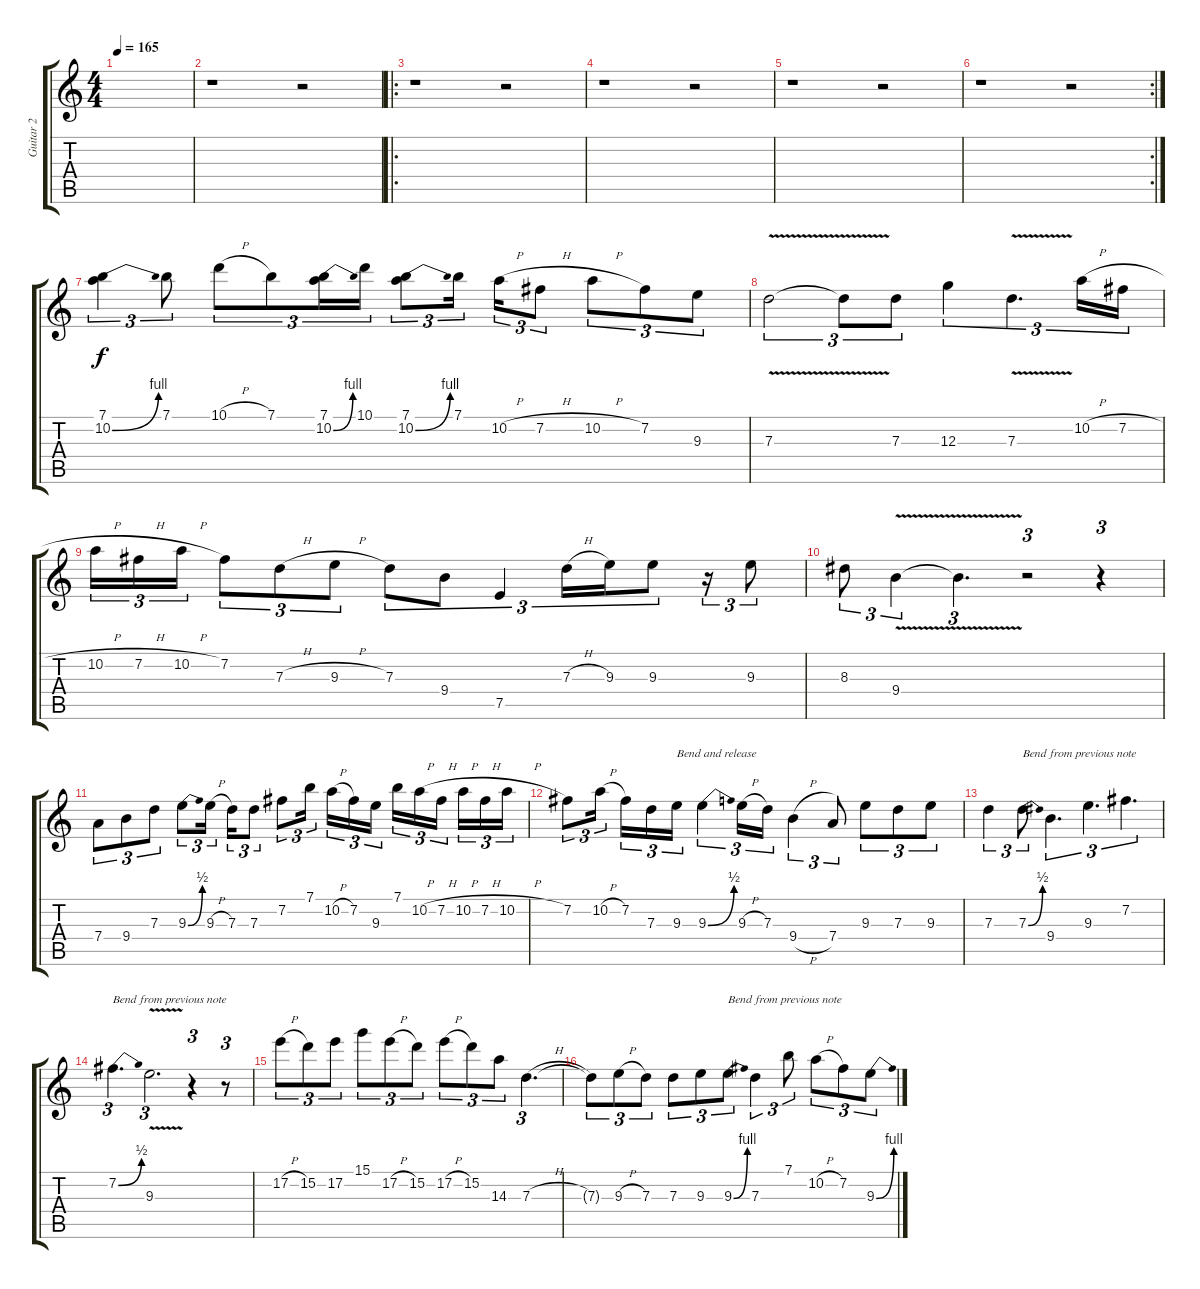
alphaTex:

\track ("Guitar 2" "Guitar 2") {instrument distortionguitar}
\staff {score tabs}
\tuning (E4 B3 G3 D3 A2 E2) {hide}
\ts (4 4)
\tempo 165
\clef g2
\ks c
|
r.1 r.2 |
\ro
r.1 r.2 |
r.1 r.2 |
r.1 r.2 |
\rc 2
r.1 r.2 |
(7.1 10.2{be (bend 0 0 60 4)}).4{tu (3 2)} 7.1.8{tu (3 2)} 10.1{h}.8{tu (3 2)} 7.1.8{tu (3 2)} (7.1 10.2{be (bend 0 0 60 4)}).16{tu (3 2)} 10.1.16{tu (3 2)} (7.1 10.2{be (bend 0 0 60 4)}).8{tu (3 2)} 7.1.16{tu (3 2) beam splitsecondary} 10.2{h}.16{tu (3 2)} 7.2{h}.8{tu (3 2)} 10.2{h}.8{tu (3 2)} 7.2.8{tu (3 2)} 9.3.8{tu (3 2)} |
7.3{v}.2{tu (3 2)} 7.3{t}.8{tu (3 2)} 7.3.8{tu (3 2)} 12.3.4{tu (3 2)} 7.3{v}.4{d tu (3 2)} 10.2{h}.16{tu (3 2)} 7.2{h}.16{tu (3 2)} |
10.2{h}.16{tu (3 2)} 7.2{h}.16{tu (3 2)} 10.2{h}.16{tu (3 2)} 7.2.8{tu (3 2)} 7.3{h}.8{tu (3 2)} 9.3{h}.8{tu (3 2)} 7.3.8{tu (3 2)} 9.4.8{tu (3 2)} 7.5.4{tu (3 2)} 7.3{h}.16{tu (3 2)} 9.3.16{tu (3 2)} 9.3.8{tu (3 2)} r.16{tu (3 2)} 9.3.8{tu (3 2)} |
8.3.8{tu (3 2)} 9.4{v}.4{tu (3 2)} 9.4{t}.4{d tu (3 2)} r.2{tu (3 2)} r.4{tu (3 2)} |
7.4.8{tu (3 2)} 9.4.8{tu (3 2)} 7.3.8{tu (3 2)} 9.3{be (bend 0 0 60 2)}.8{tu (3 2)} 9.3{h}.16{tu (3 2) beam splitsecondary} 7.3.16{tu (3 2)} 7.3.8{tu (3 2)} 7.2.8{tu (3 2)} 7.1.16{tu (3 2) beam splitsecondary} 10.2{h}.16{tu (3 2)} 7.2.16{tu (3 2)} 9.3.16{tu (3 2)} 7.1.16{tu (3 2)} 10.2{h}.16{tu (3 2)} 7.2{h}.16{tu (3 2) beam splitsecondary} 10.2{h}.16{tu (3 2)} 7.2{h}.16{tu (3 2)} 10.2{h}.16{tu (3 2)} |
7.2.8{tu (3 2)} 10.2{h}.16{tu (3 2) beam splitsecondary} 7.2.16{tu (3 2)} 7.3.16{tu (3 2)} 9.3.16{tu (3 2) txt "Bend and release"} 9.3{be (bend 0 0 60 2)}.4{tu (3 2)} 9.3{h}.16{tu (3 2)} 7.3.16{tu (3 2)} 9.4{h}.4{tu (3 2)} 7.4.8{tu (3 2)} 9.3.8{tu (3 2)} 7.3.8{tu (3 2)} 9.3.8{tu (3 2)} |
7.3.4{tu (3 2)} 7.3{be (bend 0 0 60 2)}.8{tu (3 2) txt "Bend from previous note"} 9.4.4{d tu (3 2)} 9.3.4{d tu (3 2)} 7.2.4{d tu (3 2)} |
7.2{be (bend 0 0 60 2)}.4{d tu (3 2) txt "Bend from previous note"} 9.3{v}.2{d tu (3 2)} r.4{tu (3 2)} r.8{tu (3 2)} |
17.2{h}.8{tu (3 2)} 15.2.8{tu (3 2)} 17.2.8{tu (3 2)} 15.1.8{tu (3 2)} 17.2{h}.8{tu (3 2)} 15.2.8{tu (3 2)} 17.2{h}.8{tu (3 2)} 15.2.8{tu (3 2)} 14.3.8{tu (3 2)} 7.3{h}.4{d tu (3 2)} |
7.3{t}.8{tu (3 2)} 9.3{h}.8{tu (3 2)} 7.3.8{tu (3 2)} 7.3.8{tu (3 2)} 9.3.8{tu (3 2)} 9.3{be (bend 0 0 60 4)}.8{tu (3 2) txt "Bend from previous note"} 7.3.4{tu (3 2)} 7.1.8{tu (3 2)} 10.2{h}.8{tu (3 2)} 7.2.8{tu (3 2)} 9.3{be (bend 0 0 60 4)}.8{tu (3 2)}
